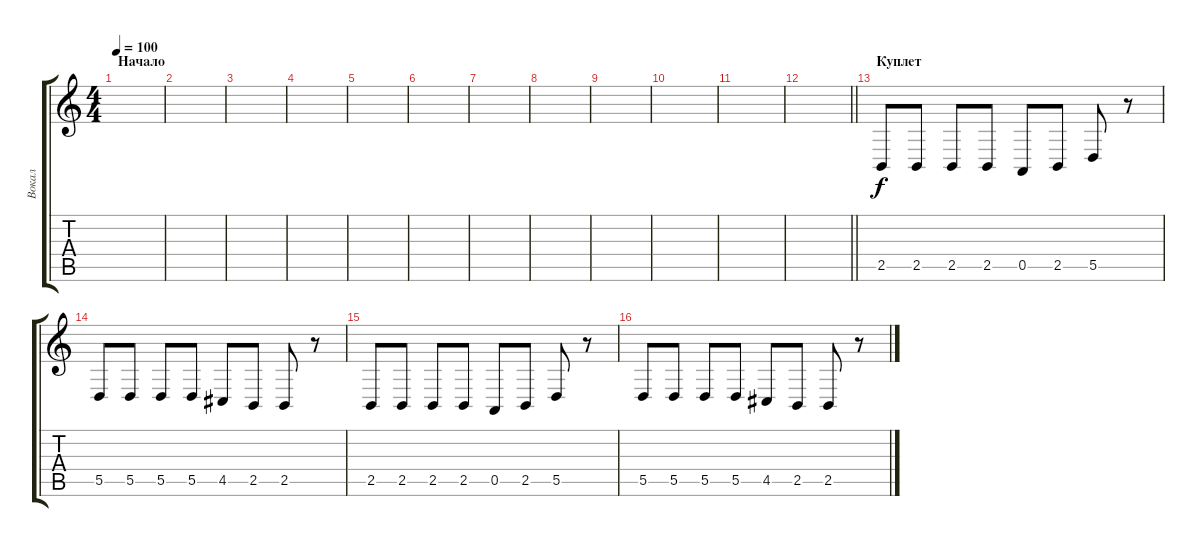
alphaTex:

\track ("Вокал" "Вокал") {instrument tenorsax}
\staff {score tabs}
\tuning (E4 B3 G3 D3 A2 E2) {hide}
\ts (4 4)
\section ("" "Начало")
\tempo 100
\clef g2
\ks c
|
|
|
|
|
|
|
|
|
|
|
\barLineRight lightlight
|
\section ("" "Куплет")
2.5.8 2.5.8 2.5.8 2.5.8 0.5.8 2.5.8 5.5.8 r.8 |
5.5.8 5.5.8 5.5.8 5.5.8 4.5.8 2.5.8 2.5.8 r.8 |
2.5.8 2.5.8 2.5.8 2.5.8 0.5.8 2.5.8 5.5.8 r.8 |
5.5.8 5.5.8 5.5.8 5.5.8 4.5.8 2.5.8 2.5.8 r.8
